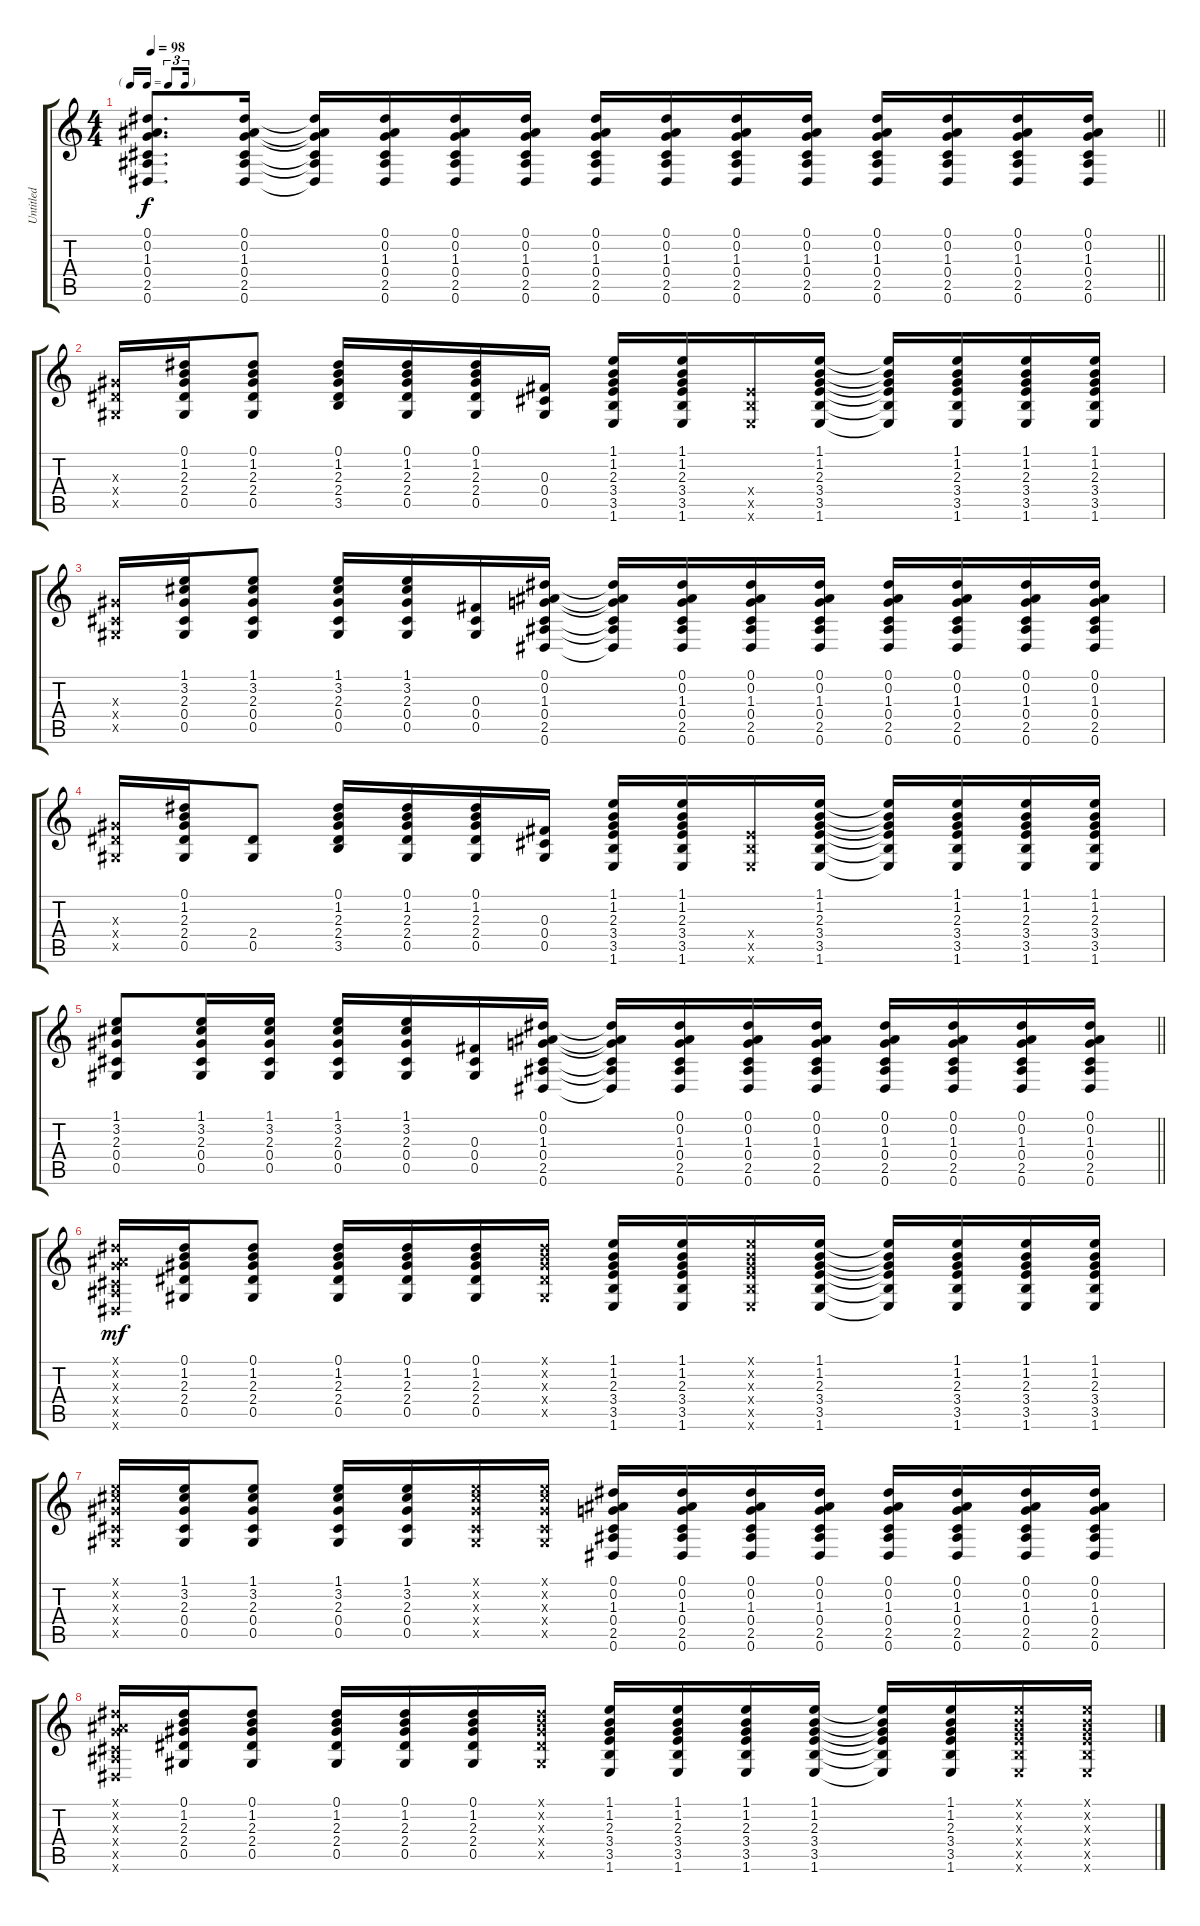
\track ("Untitled" "Untitled") {instrument electricguitarclean}
\staff {score tabs}
\tuning (Eb4 Bb3 Gb3 Db3 Ab2 Eb2) {hide}
\ts (4 4)
\tf triplet16th
\tempo 98
\clef g2
\barLineRight lightlight
\ks c
(0.1 0.2 1.3 0.4 2.5 0.6).8{d dy f} (0.1 0.2 1.3 0.4 2.5 0.6).16 (0.1{t} 0.2{t} 1.3{t} 0.4{t} 2.5{t} 0.6{t}).16 (0.1 0.2 1.3 0.4 2.5 0.6).16 (0.1 0.2 1.3 0.4 2.5 0.6).16 (0.1 0.2 1.3 0.4 2.5 0.6).16 (0.1 0.2 1.3 0.4 2.5 0.6).16 (0.1 0.2 1.3 0.4 2.5 0.6).16 (0.1 0.2 1.3 0.4 2.5 0.6).16 (0.1 0.2 1.3 0.4 2.5 0.6).16 (0.1 0.2 1.3 0.4 2.5 0.6).16 (0.1 0.2 1.3 0.4 2.5 0.6).16 (0.1 0.2 1.3 0.4 2.5 0.6).16 (0.1 0.2 1.3 0.4 2.5 0.6).16 |
(2.3{x} 2.4{x} 0.5{x}).16 (0.1 1.2 2.3 2.4 0.5).16 (0.1 1.2 2.3 2.4 0.5).8 (0.1 1.2 2.3 2.4 3.5).16 (0.1 1.2 2.3 2.4 0.5).16 (0.1 1.2 2.3 2.4 0.5).16 (0.3 0.4 0.5).16 (1.1 1.2 2.3 3.4 3.5 1.6).16 (1.1 1.2 2.3 3.4 3.5 1.6).16 (3.4{x} 3.5{x} 1.6{x}).16 (1.1 1.2 2.3 3.4 3.5 1.6).16 (1.1{t} 1.2{t} 2.3{t} 3.4{t} 3.5{t} 1.6{t}).16 (1.1 1.2 2.3 3.4 3.5 1.6).16 (1.1 1.2 2.3 3.4 3.5 1.6).16 (1.1 1.2 2.3 3.4 3.5 1.6).16 |
(2.3{x} 0.4{x} 0.5{x}).16 (1.1 3.2 2.3 0.4 0.5).16 (1.1 3.2 2.3 0.4 0.5).8 (1.1 3.2 2.3 0.4 0.5).16 (1.1 3.2 2.3 0.4 0.5).16 (0.3 0.4 0.5).16 (0.1 0.2 1.3 0.4 2.5 0.6).16 (0.1{t} 0.2{t} 1.3{t} 0.4{t} 2.5{t} 0.6{t}).16 (0.1 0.2 1.3 0.4 2.5 0.6).16 (0.1 0.2 1.3 0.4 2.5 0.6).16 (0.1 0.2 1.3 0.4 2.5 0.6).16 (0.1 0.2 1.3 0.4 2.5 0.6).16 (0.1 0.2 1.3 0.4 2.5 0.6).16 (0.1 0.2 1.3 0.4 2.5 0.6).16 (0.1 0.2 1.3 0.4 2.5 0.6).16 |
(2.3{x} 2.4{x} 0.5{x}).16 (0.1 1.2 2.3 2.4 0.5).16 (2.4 0.5).8 (0.1 1.2 2.3 2.4 3.5).16 (0.1 1.2 2.3 2.4 0.5).16 (0.1 1.2 2.3 2.4 0.5).16 (0.3 0.4 0.5).16 (1.1 1.2 2.3 3.4 3.5 1.6).16 (1.1 1.2 2.3 3.4 3.5 1.6).16 (3.4{x} 3.5{x} 1.6{x}).16 (1.1 1.2 2.3 3.4 3.5 1.6).16 (1.1{t} 1.2{t} 2.3{t} 3.4{t} 3.5{t} 1.6{t}).16 (1.1 1.2 2.3 3.4 3.5 1.6).16 (1.1 1.2 2.3 3.4 3.5 1.6).16 (1.1 1.2 2.3 3.4 3.5 1.6).16 |
\barLineRight lightlight
(1.1 3.2 2.3 0.4 0.5).8 (1.1 3.2 2.3 0.4 0.5).16 (1.1 3.2 2.3 0.4 0.5).16 (1.1 3.2 2.3 0.4 0.5).16 (1.1 3.2 2.3 0.4 0.5).16 (0.3 0.4 0.5).16 (0.1 0.2 1.3 0.4 2.5 0.6).16 (0.1{t} 0.2{t} 1.3{t} 0.4{t} 2.5{t} 0.6{t}).16 (0.1 0.2 1.3 0.4 2.5 0.6).16 (0.1 0.2 1.3 0.4 2.5 0.6).16 (0.1 0.2 1.3 0.4 2.5 0.6).16 (0.1 0.2 1.3 0.4 2.5 0.6).16 (0.1 0.2 1.3 0.4 2.5 0.6).16 (0.1 0.2 1.3 0.4 2.5 0.6).16 (0.1 0.2 1.3 0.4 2.5 0.6).16 |
(0.1{x} 0.2{x} 1.3{x} 0.4{x} 2.5{x} 0.6{x}).16{dy mf} (0.1 1.2 2.3 2.4 0.5).16 (0.1 1.2 2.3 2.4 0.5).8 (0.1 1.2 2.3 2.4 0.5).16 (0.1 1.2 2.3 2.4 0.5).16 (0.1 1.2 2.3 2.4 0.5).16 (0.1{x} 1.2{x} 2.3{x} 2.4{x} 0.5{x}).16 (1.1 1.2 2.3 3.4 3.5 1.6).16 (1.1 1.2 2.3 3.4 3.5 1.6).16 (1.1{x} 1.2{x} 2.3{x} 3.4{x} 3.5{x} 1.6{x}).16 (1.1 1.2 2.3 3.4 3.5 1.6).16 (1.1{t} 1.2{t} 2.3{t} 3.4{t} 3.5{t} 1.6{t}).16 (1.1 1.2 2.3 3.4 3.5 1.6).16 (1.1 1.2 2.3 3.4 3.5 1.6).16 (1.1 1.2 2.3 3.4 3.5 1.6).16 |
(1.1{x} 3.2{x} 2.3{x} 0.4{x} 0.5{x}).16 (1.1 3.2 2.3 0.4 0.5).16 (1.1 3.2 2.3 0.4 0.5).8 (1.1 3.2 2.3 0.4 0.5).16 (1.1 3.2 2.3 0.4 0.5).16 (1.1{x} 3.2{x} 2.3{x} 0.4{x} 0.5{x}).16 (1.1{x} 3.2{x} 2.3{x} 0.4{x} 0.5{x}).16 (0.1 0.2 1.3 0.4 2.5 0.6).16 (0.1 0.2 1.3 0.4 2.5 0.6).16 (0.1 0.2 1.3 0.4 2.5 0.6).16 (0.1 0.2 1.3 0.4 2.5 0.6).16 (0.1 0.2 1.3 0.4 2.5 0.6).16 (0.1 0.2 1.3 0.4 2.5 0.6).16 (0.1 0.2 1.3 0.4 2.5 0.6).16 (0.1 0.2 1.3 0.4 2.5 0.6).16 |
(0.1{x} 0.2{x} 1.3{x} 0.4{x} 2.5{x} 0.6{x}).16 (0.1 1.2 2.3 2.4 0.5).16 (0.1 1.2 2.3 2.4 0.5).8 (0.1 1.2 2.3 2.4 0.5).16 (0.1 1.2 2.3 2.4 0.5).16 (0.1 1.2 2.3 2.4 0.5).16 (0.1{x} 1.2{x} 2.3{x} 2.4{x} 0.5{x}).16 (1.1 1.2 2.3 3.4 3.5 1.6).16 (1.1 1.2 2.3 3.4 3.5 1.6).16 (1.1 1.2 2.3 3.4 3.5 1.6).16 (1.1 1.2 2.3 3.4 3.5 1.6).16 (1.1{t} 1.2{t} 2.3{t} 3.4{t} 3.5{t} 1.6{t}).16 (1.1 1.2 2.3 3.4 3.5 1.6).16 (1.1{x} 1.2{x} 2.3{x} 3.4{x} 3.5{x} 1.6{x}).16 (1.1{x} 1.2{x} 2.3{x} 3.4{x} 3.5{x} 1.6{x}).16
